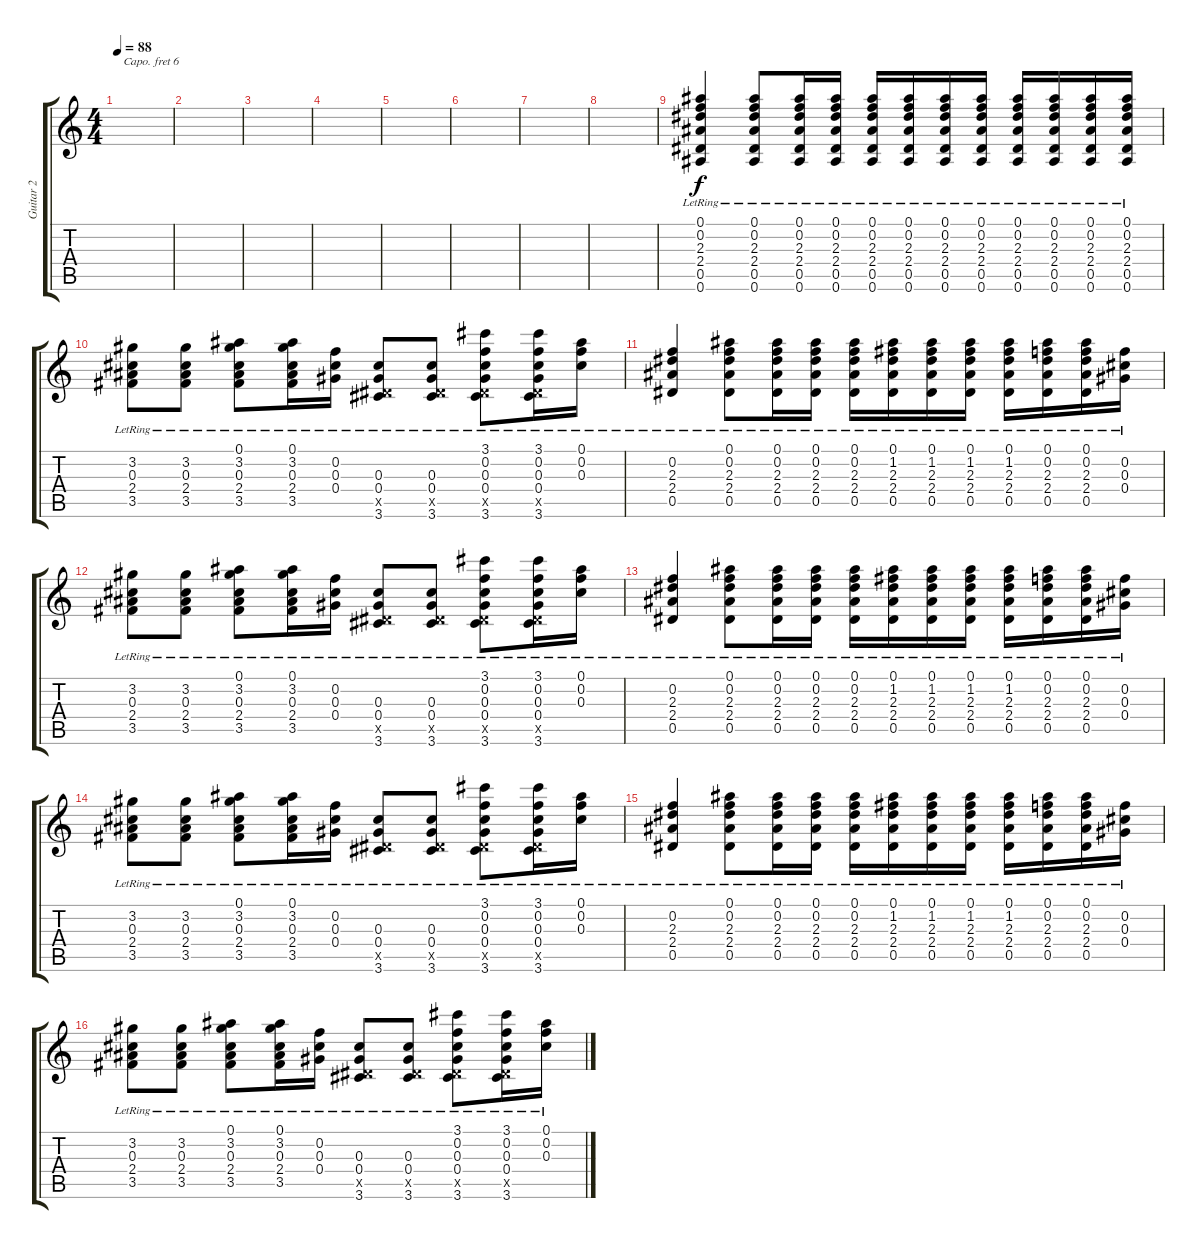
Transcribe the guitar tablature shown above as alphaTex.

\track ("Guitar 2" "Guitar 2") {instrument acousticguitarsteel}
\staff {score tabs}
\capo 6
\tuning (E4 B3 G3 D3 A2 E2) {hide}
\ts (4 4)
\tempo 88
\clef g2
\ks c
|
|
|
|
|
|
|
|
(0.1{lr} 0.2{lr} 2.3{lr} 2.4{lr} 0.5{lr} 0.6{lr}).4 (0.1{lr} 0.2{lr} 2.3 2.4{lr} 0.5{lr} 0.6{lr}).8 (0.1{lr} 0.2{lr} 2.3 2.4{lr} 0.5{lr} 0.6{lr}).16 (0.1{lr} 0.2{lr} 2.3 2.4{lr} 0.5{lr} 0.6{lr}).16 (0.1{lr} 0.2{lr} 2.3{lr} 2.4{lr} 0.5{lr} 0.6{lr}).16 (0.1{lr} 0.2{lr} 2.3{lr} 2.4{lr} 0.5{lr} 0.6{lr}).16 (0.1{lr} 0.2{lr} 2.3{lr} 2.4{lr} 0.5{lr} 0.6{lr}).16 (0.1{lr} 0.2{lr} 2.3{lr} 2.4{lr} 0.5{lr} 0.6{lr}).16 (0.1{lr} 0.2{lr} 2.3{lr} 2.4{lr} 0.5{lr} 0.6{lr}).16 (0.1{lr} 0.2{lr} 2.3{lr} 2.4{lr} 0.5{lr} 0.6{lr}).16 (0.1{lr} 0.2{lr} 2.3{lr} 2.4{lr} 0.5{lr} 0.6{lr}).16 (0.1{lr} 0.2{lr} 2.3{lr} 2.4{lr} 0.5{lr} 0.6{lr}).16 |
(3.2{lr} 0.3{lr} 2.4{lr} 3.5{lr}).8 (3.2{lr} 0.3{lr} 2.4{lr} 3.5{lr}).8 (0.1{lr} 3.2{lr} 0.3{lr} 2.4{lr} 3.5{lr}).8 (0.1{lr} 3.2{lr} 0.3{lr} 2.4{lr} 3.5{lr}).16 (0.2{lr} 0.3{lr} 0.4{lr}).16 (0.3{lr} 0.4{lr} 0.5{x} 3.6{lr}).8 (0.3{lr} 0.4{lr} 0.5{x} 3.6{lr}).8 (3.1{lr} 0.2{lr} 0.3{lr} 0.4{lr} 0.5{x} 3.6{lr}).8 (3.1{lr} 0.2{lr} 0.3{lr} 0.4{lr} 0.5{x} 3.6{lr}).16 (0.1{lr} 0.2{lr} 0.3{lr}).16 |
(0.2{lr} 2.3{lr} 2.4{lr} 0.5{lr}).4 (0.1{lr} 0.2{lr} 2.3{lr} 2.4{lr} 0.5{lr}).8 (0.1{lr} 0.2{lr} 2.3{lr} 2.4{lr} 0.5{lr}).16 (0.1{lr} 0.2{lr} 2.3{lr} 2.4{lr} 0.5{lr}).16 (0.1{lr} 0.2{lr} 2.3{lr} 2.4 0.5{lr}).16 (0.1{lr} 1.2{lr} 2.3{lr} 2.4{lr} 0.5{lr}).16 (0.1{lr} 1.2{lr} 2.3{lr} 2.4{lr} 0.5{lr}).16 (0.1{lr} 1.2{lr} 2.3{lr} 2.4{lr} 0.5{lr}).16 (0.1{lr} 1.2{lr} 2.3{lr} 2.4{lr} 0.5{lr}).16 (0.1{lr} 0.2{lr} 2.3{lr} 2.4{lr} 0.5{lr}).16 (0.1{lr} 0.2{lr} 2.3{lr} 2.4{lr} 0.5{lr}).16 (0.2{lr} 0.3{lr} 0.4{lr}).16 |
(3.2{lr} 0.3{lr} 2.4{lr} 3.5{lr}).8 (3.2{lr} 0.3{lr} 2.4{lr} 3.5{lr}).8 (0.1{lr} 3.2{lr} 0.3{lr} 2.4{lr} 3.5{lr}).8 (0.1{lr} 3.2{lr} 0.3{lr} 2.4{lr} 3.5{lr}).16 (0.2{lr} 0.3{lr} 0.4{lr}).16 (0.3{lr} 0.4{lr} 0.5{x} 3.6{lr}).8 (0.3{lr} 0.4{lr} 0.5{x} 3.6{lr}).8 (3.1{lr} 0.2{lr} 0.3{lr} 0.4{lr} 0.5{x} 3.6{lr}).8 (3.1{lr} 0.2{lr} 0.3{lr} 0.4{lr} 0.5{x} 3.6{lr}).16 (0.1{lr} 0.2{lr} 0.3{lr}).16 |
(0.2{lr} 2.3{lr} 2.4{lr} 0.5{lr}).4 (0.1{lr} 0.2{lr} 2.3{lr} 2.4{lr} 0.5{lr}).8 (0.1{lr} 0.2{lr} 2.3{lr} 2.4{lr} 0.5{lr}).16 (0.1{lr} 0.2{lr} 2.3{lr} 2.4{lr} 0.5{lr}).16 (0.1{lr} 0.2{lr} 2.3{lr} 2.4 0.5{lr}).16 (0.1{lr} 1.2{lr} 2.3{lr} 2.4{lr} 0.5{lr}).16 (0.1{lr} 1.2{lr} 2.3{lr} 2.4{lr} 0.5{lr}).16 (0.1{lr} 1.2{lr} 2.3{lr} 2.4{lr} 0.5{lr}).16 (0.1{lr} 1.2{lr} 2.3{lr} 2.4{lr} 0.5{lr}).16 (0.1{lr} 0.2{lr} 2.3{lr} 2.4{lr} 0.5{lr}).16 (0.1{lr} 0.2{lr} 2.3{lr} 2.4{lr} 0.5{lr}).16 (0.2{lr} 0.3{lr} 0.4{lr}).16 |
(3.2{lr} 0.3{lr} 2.4{lr} 3.5{lr}).8 (3.2{lr} 0.3{lr} 2.4{lr} 3.5{lr}).8 (0.1{lr} 3.2{lr} 0.3{lr} 2.4{lr} 3.5{lr}).8 (0.1{lr} 3.2{lr} 0.3{lr} 2.4{lr} 3.5{lr}).16 (0.2{lr} 0.3{lr} 0.4{lr}).16 (0.3{lr} 0.4{lr} 0.5{x} 3.6{lr}).8 (0.3{lr} 0.4{lr} 0.5{x} 3.6{lr}).8 (3.1{lr} 0.2{lr} 0.3{lr} 0.4{lr} 0.5{x} 3.6{lr}).8 (3.1{lr} 0.2{lr} 0.3{lr} 0.4{lr} 0.5{x} 3.6{lr}).16 (0.1{lr} 0.2{lr} 0.3{lr}).16 |
(0.2{lr} 2.3{lr} 2.4{lr} 0.5{lr}).4 (0.1{lr} 0.2{lr} 2.3{lr} 2.4{lr} 0.5{lr}).8 (0.1{lr} 0.2{lr} 2.3{lr} 2.4{lr} 0.5{lr}).16 (0.1{lr} 0.2{lr} 2.3{lr} 2.4{lr} 0.5{lr}).16 (0.1{lr} 0.2{lr} 2.3{lr} 2.4 0.5{lr}).16 (0.1{lr} 1.2{lr} 2.3{lr} 2.4{lr} 0.5{lr}).16 (0.1{lr} 1.2{lr} 2.3{lr} 2.4{lr} 0.5{lr}).16 (0.1{lr} 1.2{lr} 2.3{lr} 2.4{lr} 0.5{lr}).16 (0.1{lr} 1.2{lr} 2.3{lr} 2.4{lr} 0.5{lr}).16 (0.1{lr} 0.2{lr} 2.3{lr} 2.4{lr} 0.5{lr}).16 (0.1{lr} 0.2{lr} 2.3{lr} 2.4{lr} 0.5{lr}).16 (0.2{lr} 0.3{lr} 0.4{lr}).16 |
(3.2{lr} 0.3{lr} 2.4{lr} 3.5{lr}).8 (3.2{lr} 0.3{lr} 2.4{lr} 3.5{lr}).8 (0.1{lr} 3.2{lr} 0.3{lr} 2.4{lr} 3.5{lr}).8 (0.1{lr} 3.2{lr} 0.3{lr} 2.4{lr} 3.5{lr}).16 (0.2{lr} 0.3{lr} 0.4{lr}).16 (0.3{lr} 0.4{lr} 0.5{x} 3.6{lr}).8 (0.3{lr} 0.4{lr} 0.5{x} 3.6{lr}).8 (3.1{lr} 0.2{lr} 0.3{lr} 0.4{lr} 0.5{x} 3.6{lr}).8 (3.1{lr} 0.2{lr} 0.3{lr} 0.4{lr} 0.5{x} 3.6{lr}).16 (0.1{lr} 0.2{lr} 0.3{lr}).16
